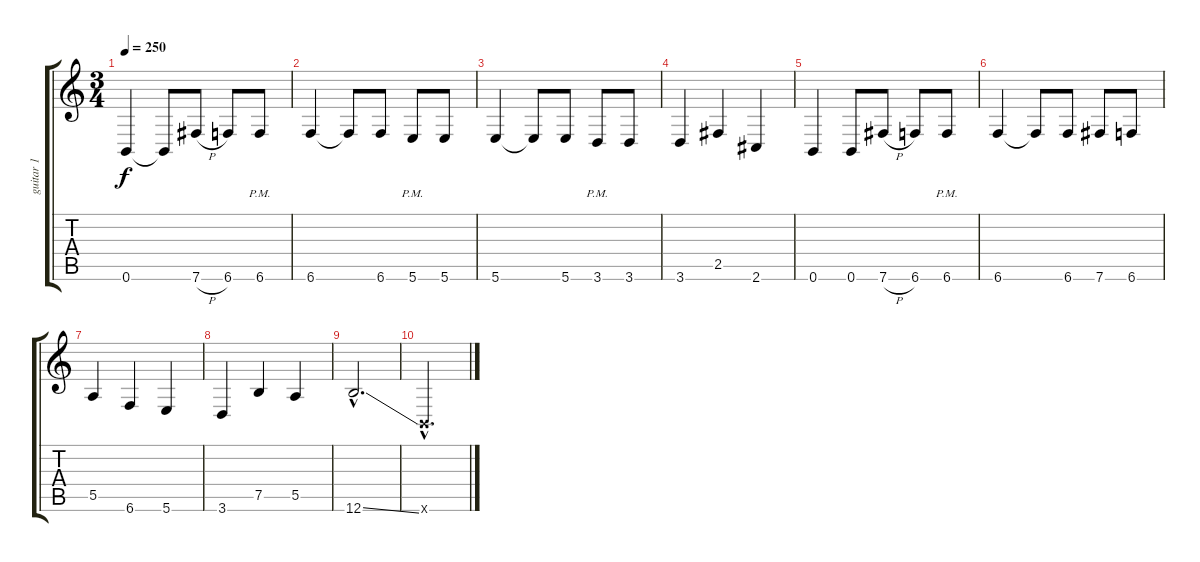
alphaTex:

\track ("guitar 1" "guitar 1") {instrument distortionguitar}
\staff {score tabs}
\tuning (B3 Gb3 D3 A2 E2 B1) {hide}
\ts (3 4)
\tempo 250
\clef g2
\ks c
0.6.4{dy f} 0.6{t}.8 7.6{h}.8 6.6.8 6.6{pm}.8 |
6.6.4 6.6{t}.8 6.6.8 5.6{pm}.8 5.6.8 |
5.6.4 5.6{t}.8 5.6.8 3.6{pm}.8 3.6.8 |
3.6.4 2.5.4 2.6.4 |
0.6.4 0.6.8 7.6{h}.8 6.6.8 6.6{pm}.8 |
6.6.4 6.6{t}.8 6.6.8 7.6.8 6.6.8 |
5.5.4 6.6.4 5.6.4 |
3.6.4 7.5.4 5.5.4 |
12.6{ss hac}.2{d} |
0.6{hac x}.2{d}
